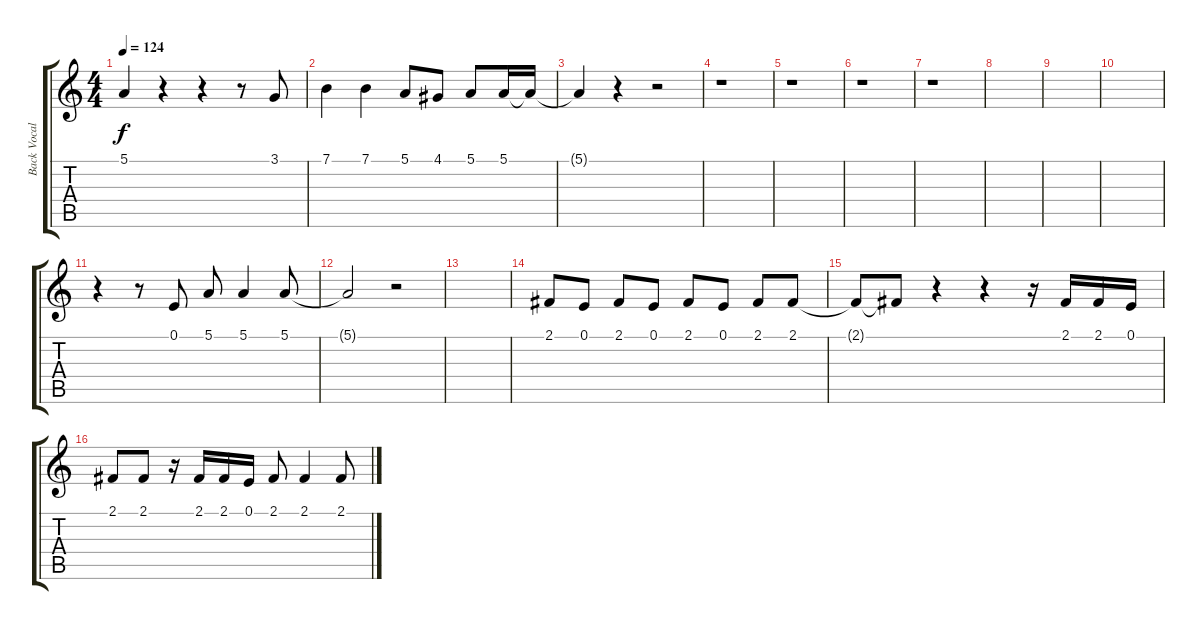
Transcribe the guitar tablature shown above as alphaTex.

\track ("Back Vocals" "Back Vocal") {instrument tenorsax}
\staff {score tabs}
\tuning (E4 B3 G3 D3 A2 E2) {hide}
\ts (4 4)
\tempo 124
\clef g2
\ks c
5.1{t}.4{dy f} r.4 r.4 r.8 3.1.8 |
7.1.4 7.1.4 5.1.8 4.1.8 5.1.8 5.1.16 5.1{t}.16 |
5.1{t}.4 r.4 r.2 |
r.1 |
r.1 |
r.1 |
r.1 |
|
|
|
r.4 r.8 0.1.8 5.1.8 5.1.4 5.1.8 |
5.1{t}.2 r.2 |
|
2.1.8 0.1.8 2.1.8 0.1.8 2.1.8 0.1.8 2.1.8 2.1.8 |
2.1{t}.8 2.1{t}.8 r.4 r.4 r.16 2.1.16 2.1.16 0.1.16 |
2.1.8 2.1.8 r.16 2.1.16 2.1.16 0.1.16 2.1.8 2.1.4 2.1.8
